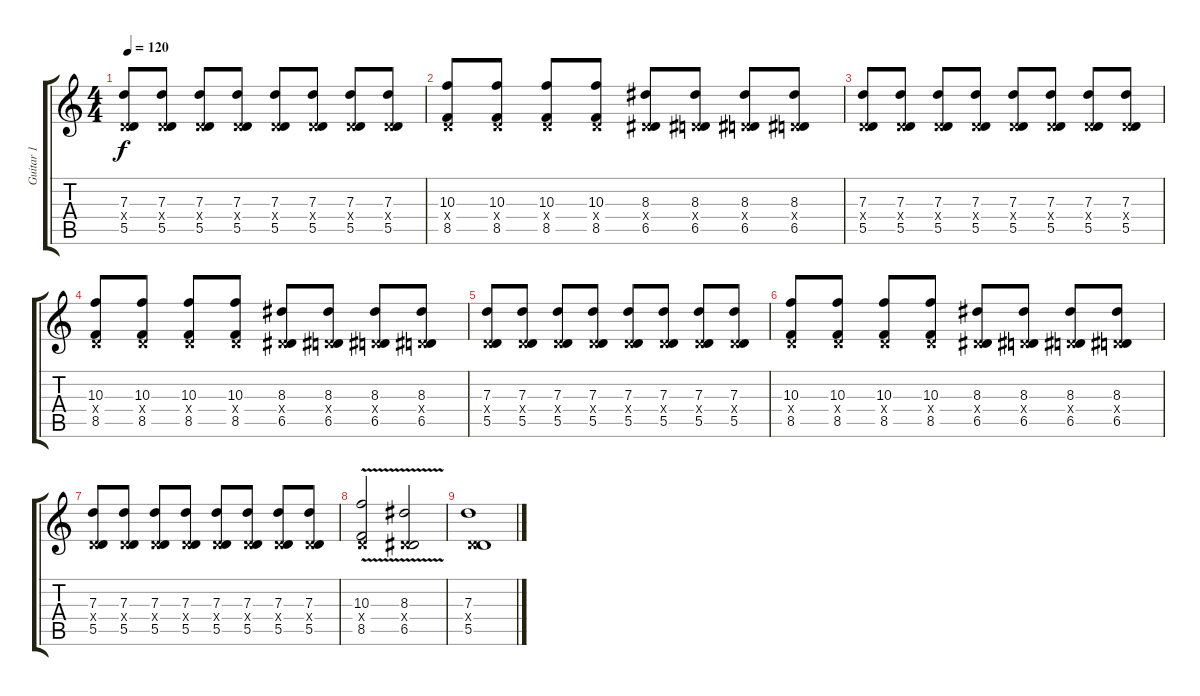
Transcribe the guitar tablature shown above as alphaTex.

\track ("Guitar 1" "Guitar 1") {instrument distortionguitar}
\staff {score tabs}
\tuning (E4 B3 G3 D3 A2 E2) {hide}
\ts (4 4)
\tempo 120
\clef g2
\ks c
(7.3 0.4{x} 5.5).8{dy f instrument distortionguitar} (7.3 0.4{x} 5.5).8 (7.3 0.4{x} 5.5).8 (7.3 0.4{x} 5.5).8 (7.3 0.4{x} 5.5).8 (7.3 0.4{x} 5.5).8 (7.3 0.4{x} 5.5).8 (7.3 0.4{x} 5.5).8 |
(10.3 0.4{x} 8.5).8 (10.3 0.4{x} 8.5).8 (10.3 0.4{x} 8.5).8 (10.3 0.4{x} 8.5).8 (8.3 0.4{x} 6.5).8 (8.3 0.4{x} 6.5).8 (8.3 0.4{x} 6.5).8 (8.3 0.4{x} 6.5).8 |
(7.3 0.4{x} 5.5).8 (7.3 0.4{x} 5.5).8 (7.3 0.4{x} 5.5).8 (7.3 0.4{x} 5.5).8 (7.3 0.4{x} 5.5).8 (7.3 0.4{x} 5.5).8 (7.3 0.4{x} 5.5).8 (7.3 0.4{x} 5.5).8 |
(10.3 0.4{x} 8.5).8 (10.3 0.4{x} 8.5).8 (10.3 0.4{x} 8.5).8 (10.3 0.4{x} 8.5).8 (8.3 0.4{x} 6.5).8 (8.3 0.4{x} 6.5).8 (8.3 0.4{x} 6.5).8 (8.3 0.4{x} 6.5).8 |
(7.3 0.4{x} 5.5).8 (7.3 0.4{x} 5.5).8 (7.3 0.4{x} 5.5).8 (7.3 0.4{x} 5.5).8 (7.3 0.4{x} 5.5).8 (7.3 0.4{x} 5.5).8 (7.3 0.4{x} 5.5).8 (7.3 0.4{x} 5.5).8 |
(10.3 0.4{x} 8.5).8 (10.3 0.4{x} 8.5).8 (10.3 0.4{x} 8.5).8 (10.3 0.4{x} 8.5).8 (8.3 0.4{x} 6.5).8 (8.3 0.4{x} 6.5).8 (8.3 0.4{x} 6.5).8 (8.3 0.4{x} 6.5).8 |
(7.3 0.4{x} 5.5).8 (7.3 0.4{x} 5.5).8 (7.3 0.4{x} 5.5).8 (7.3 0.4{x} 5.5).8 (7.3 0.4{x} 5.5).8 (7.3 0.4{x} 5.5).8 (7.3 0.4{x} 5.5).8 (7.3 0.4{x} 5.5).8 |
(10.3 0.4{x} 8.5{v}).2 (8.3 0.4{x} 6.5{v}).2 |
(7.3 0.4{x} 5.5).1
